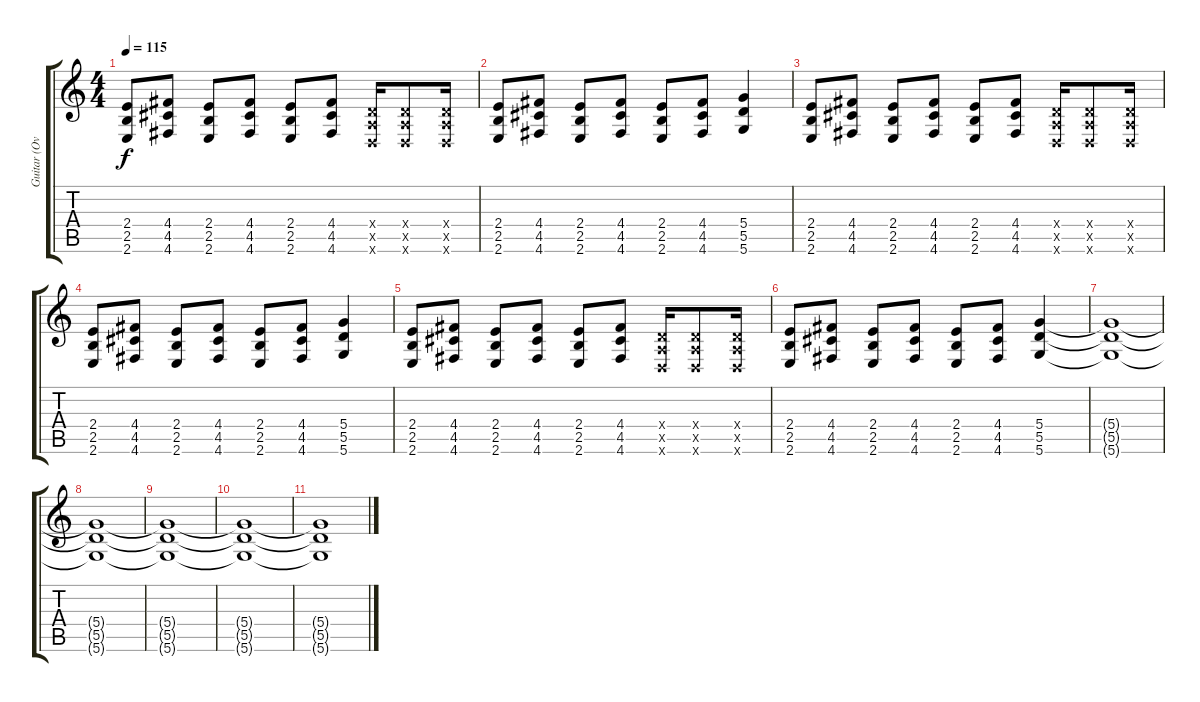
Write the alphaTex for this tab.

\track ("Guitar (Overdubs/Fills)" "Guitar (Ov") {instrument distortionguitar}
\staff {score tabs}
\tuning (E4 B3 G3 D3 A2 D2) {hide}
\ts (4 4)
\tempo 115
\clef g2
\ks c
(2.4 2.5 2.6).8{dy f} (4.4 4.5 4.6).8 (2.4 2.5 2.6).8 (4.4 4.5 4.6).8 (2.4 2.5 2.6).8 (4.4 4.5 4.6).8 (0.4{x} 0.5{x} 0.6{x}).16 (0.4{x} 0.5{x} 0.6{x}).8 (0.4{x} 0.5{x} 0.6{x}).16 |
(2.4 2.5 2.6).8 (4.4 4.5 4.6).8 (2.4 2.5 2.6).8 (4.4 4.5 4.6).8 (2.4 2.5 2.6).8 (4.4 4.5 4.6).8 (5.4 5.5 5.6).4 |
(2.4 2.5 2.6).8 (4.4 4.5 4.6).8 (2.4 2.5 2.6).8 (4.4 4.5 4.6).8 (2.4 2.5 2.6).8 (4.4 4.5 4.6).8 (0.4{x} 0.5{x} 0.6{x}).16 (0.4{x} 0.5{x} 0.6{x}).8 (0.4{x} 0.5{x} 0.6{x}).16 |
(2.4 2.5 2.6).8 (4.4 4.5 4.6).8 (2.4 2.5 2.6).8 (4.4 4.5 4.6).8 (2.4 2.5 2.6).8 (4.4 4.5 4.6).8 (5.4 5.5 5.6).4 |
(2.4 2.5 2.6).8 (4.4 4.5 4.6).8 (2.4 2.5 2.6).8 (4.4 4.5 4.6).8 (2.4 2.5 2.6).8 (4.4 4.5 4.6).8 (0.4{x} 0.5{x} 0.6{x}).16 (0.4{x} 0.5{x} 0.6{x}).8 (0.4{x} 0.5{x} 0.6{x}).16 |
(2.4 2.5 2.6).8 (4.4 4.5 4.6).8 (2.4 2.5 2.6).8 (4.4 4.5 4.6).8 (2.4 2.5 2.6).8 (4.4 4.5 4.6).8 (5.4 5.5 5.6).4 |
(5.4{t} 5.5{t} 5.6{t}).1 |
(5.4{t} 5.5{t} 5.6{t}).1 |
(5.4{t} 5.5{t} 5.6{t}).1 |
(5.4{t} 5.5{t} 5.6{t}).1 |
(5.4{t} 5.5{t} 5.6{t}).1
